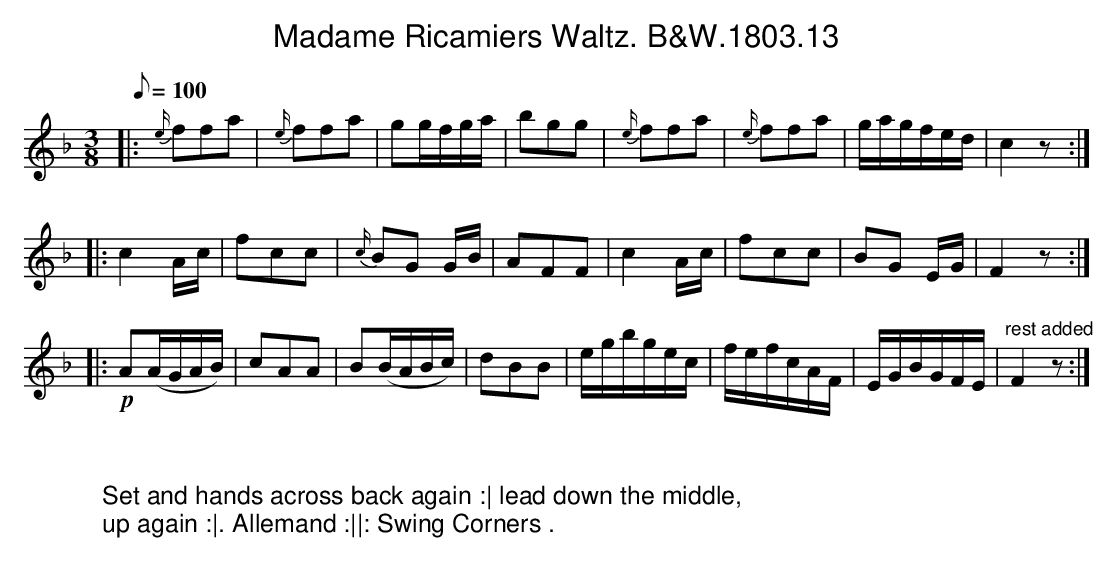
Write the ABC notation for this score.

X:1
T:Madame Ricamiers Waltz. B&W.1803.13
M:3/8
L:1/8
Q:1/8=100
K:F
|:{e/}ffa|{e/}ffa|gg/f/g/a/|bgg|\
{e/}ffa|{e/}ffa|g/a/g/f/e/d/|c2z:|
|:c2 A/c/|fcc|{c/}BG G/B/|AFF|\
c2 A/c/|fcc|BG E/G/|F2z:|
|:!p!A(A/G/A/B/)|cAA|B(B/A/B/c/)|dBB|\
e/g/b/g/e/c/|f/e/f/c/A/F/|E/G/B/G/F/E/|"rest added"F2z:|
W:
W:
W:Set and hands across back again :| lead down the middle,
W:up again :|. Allemand :||: Swing Corners .
